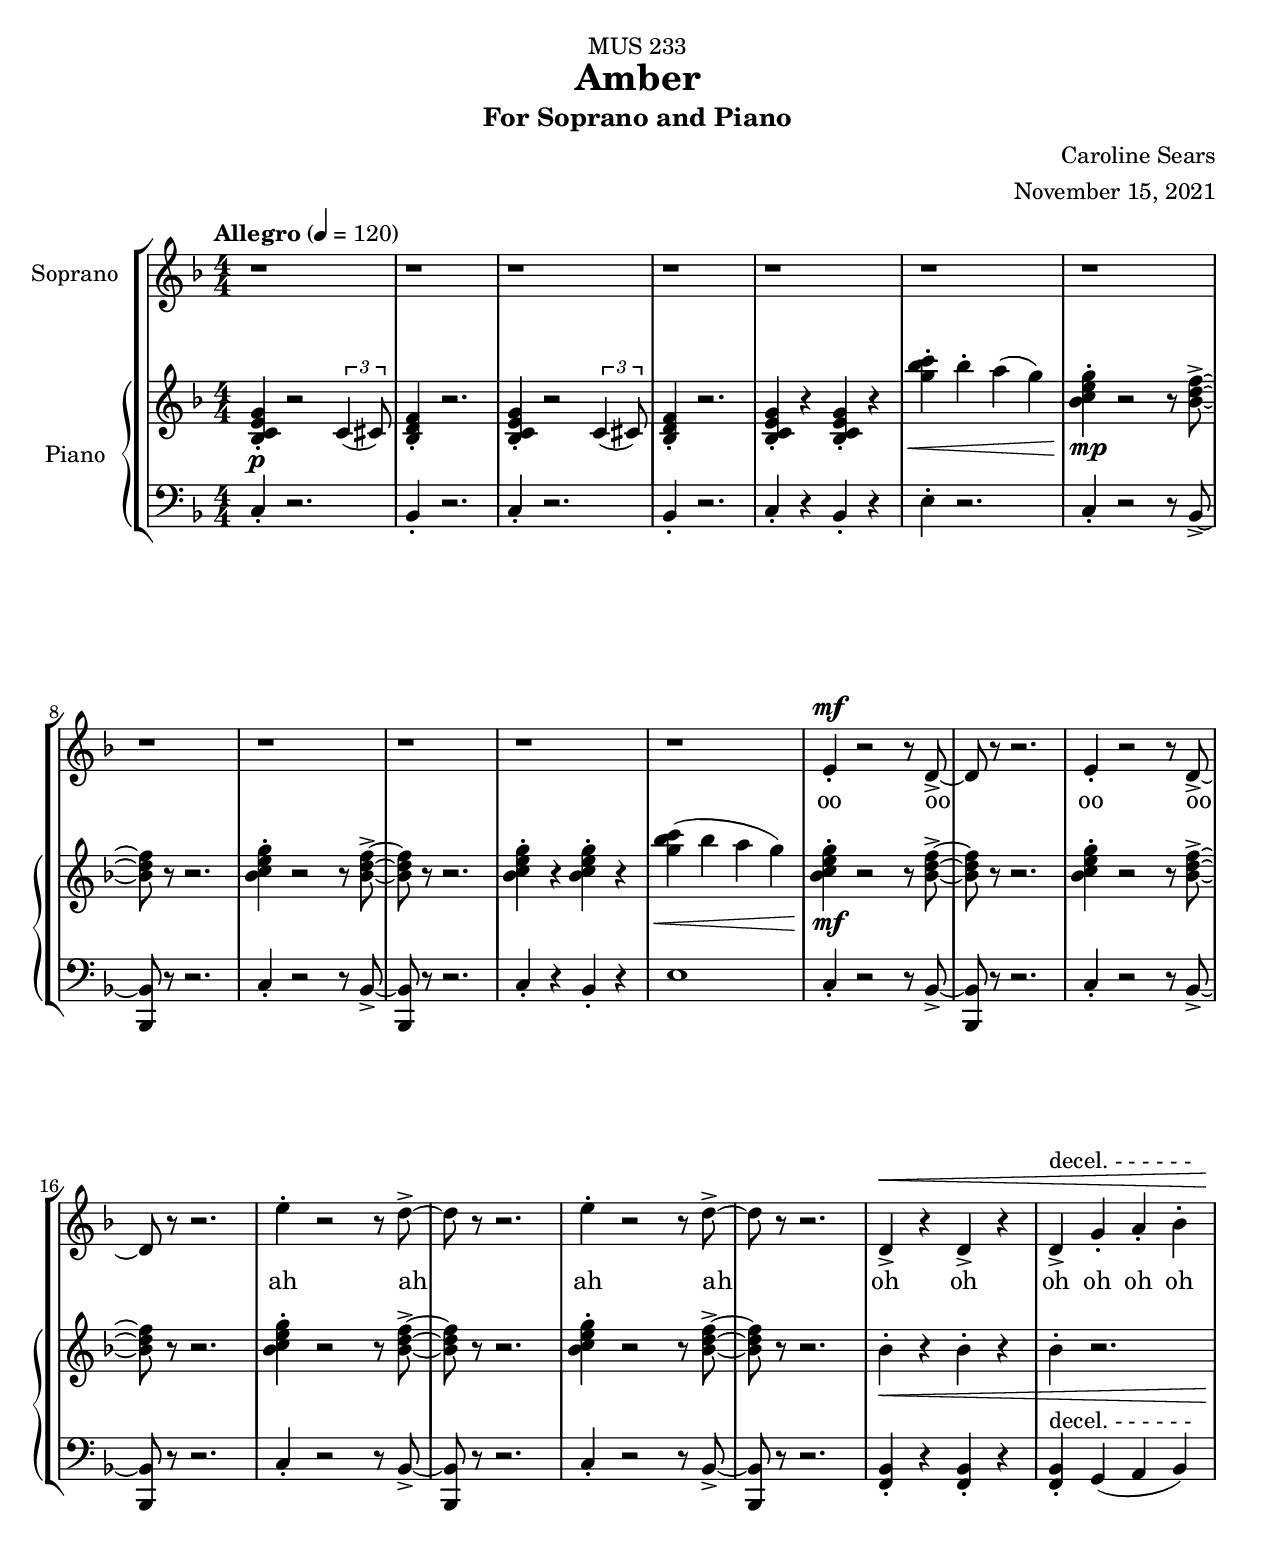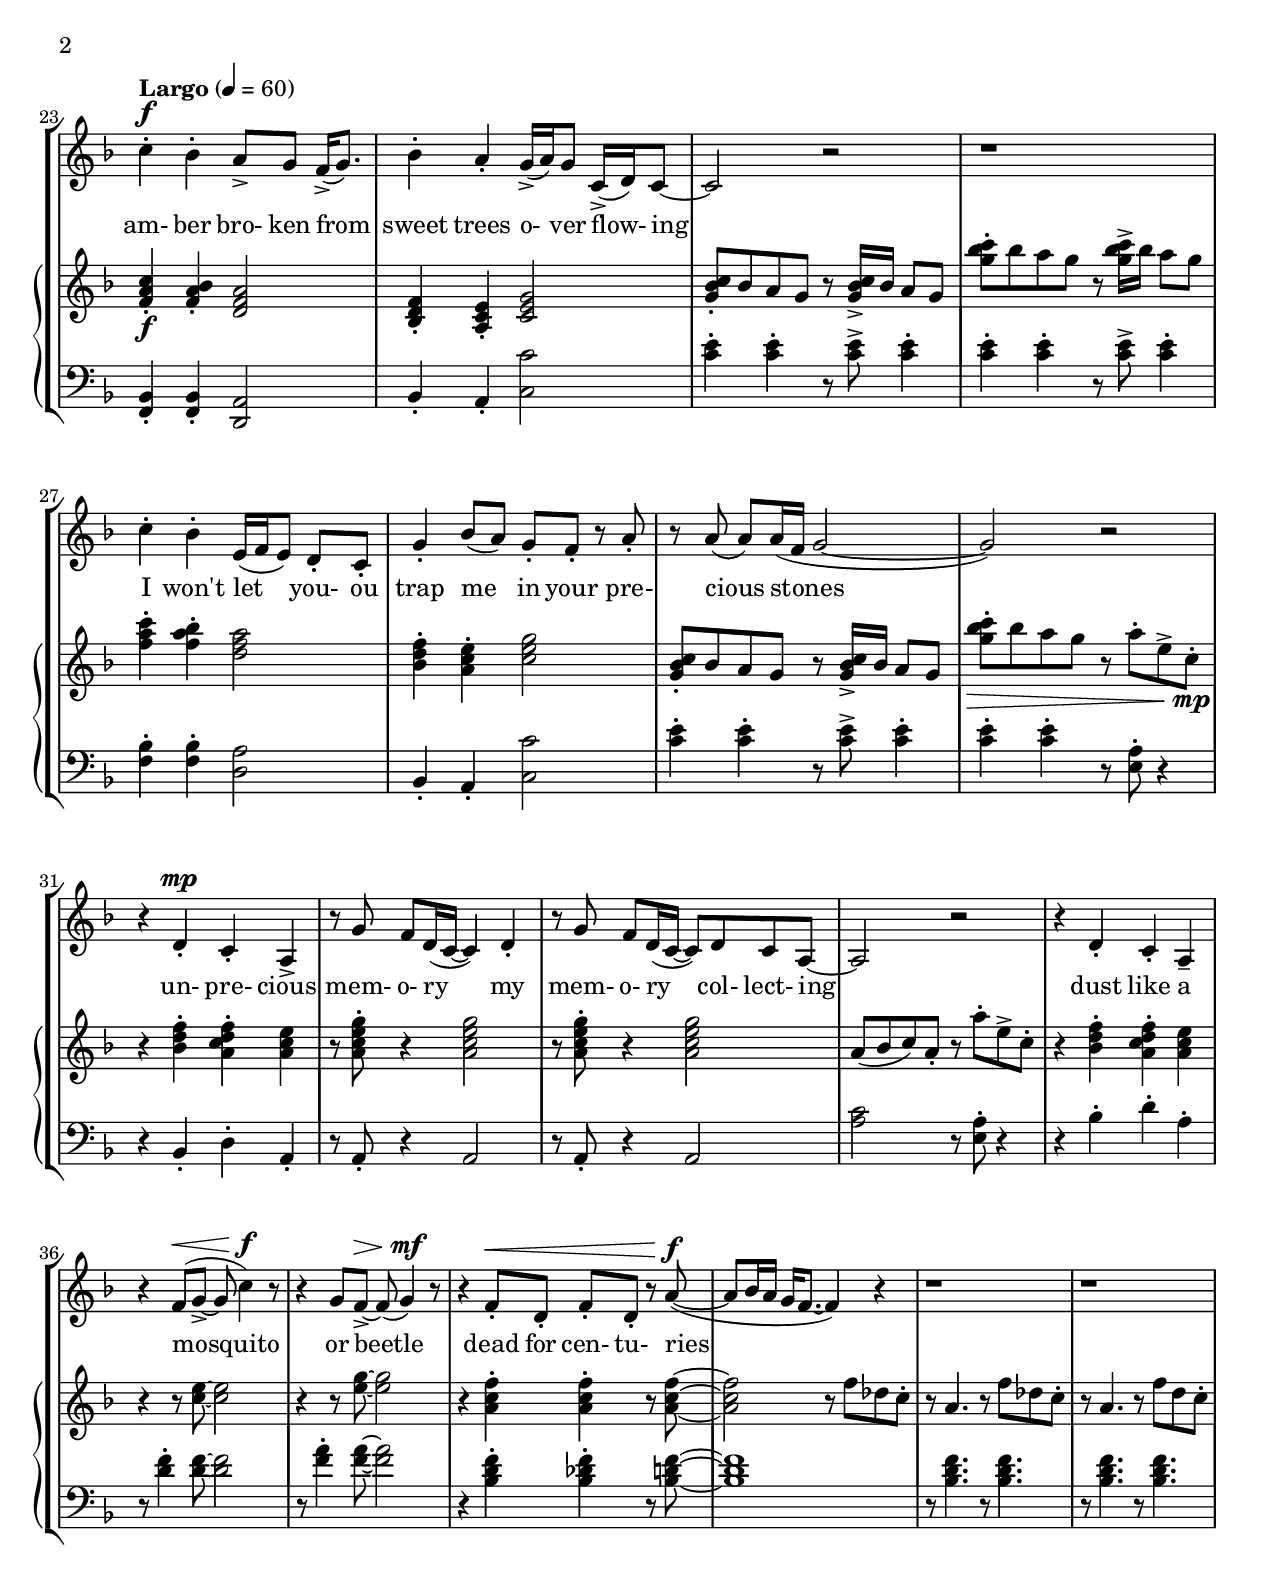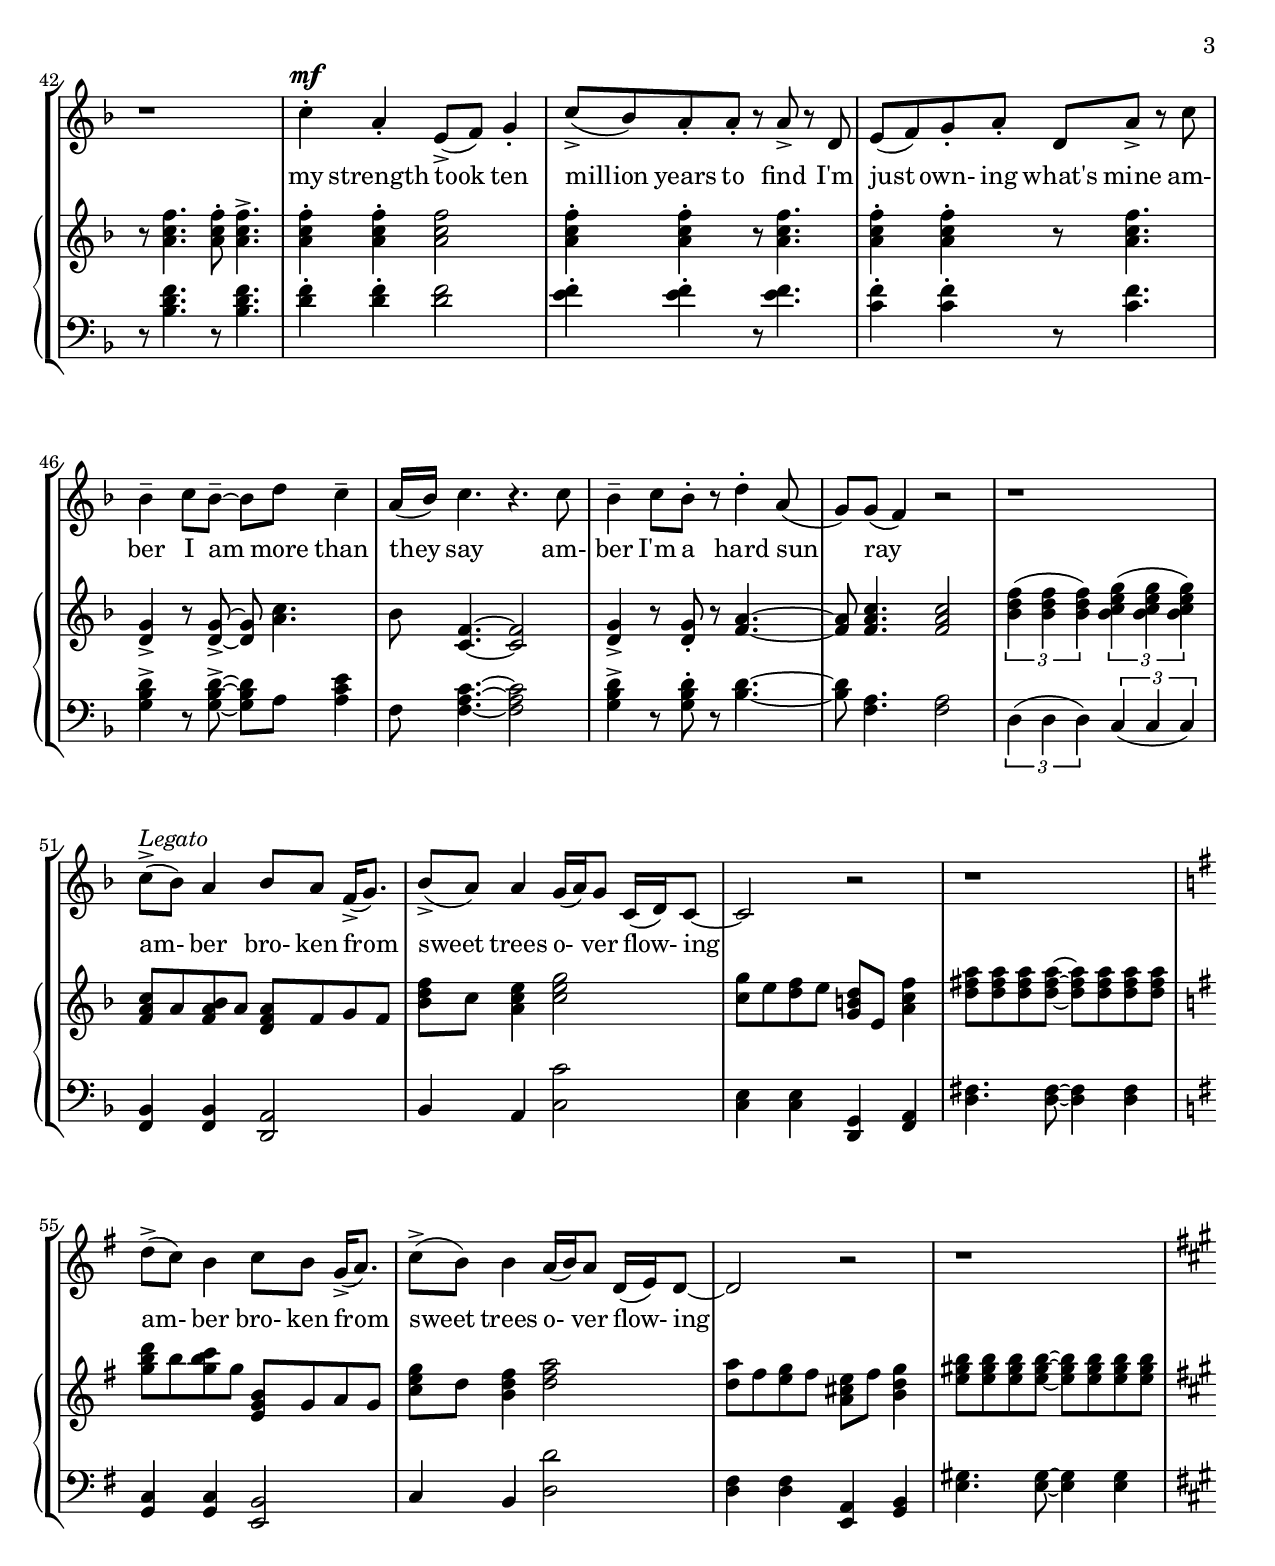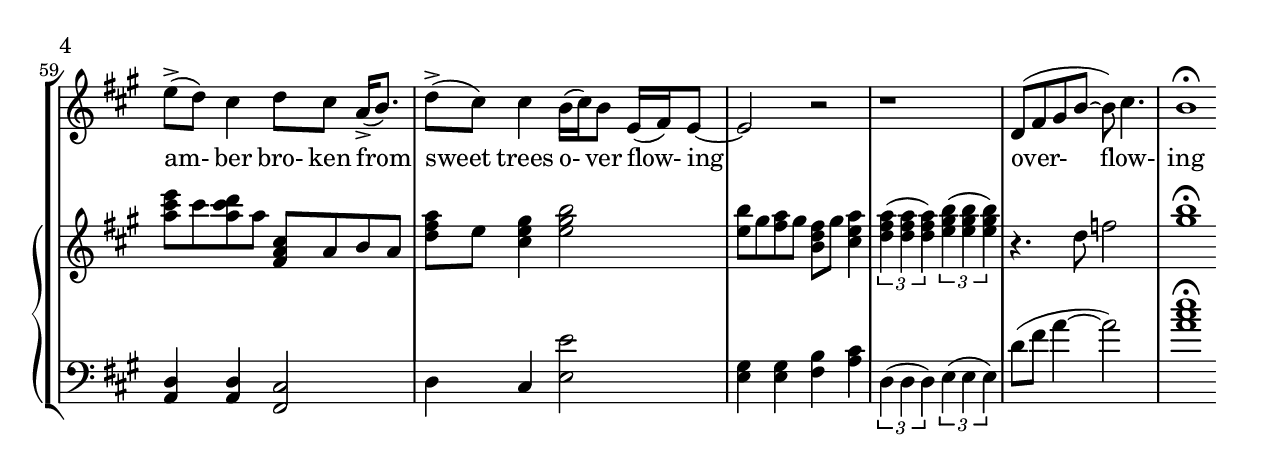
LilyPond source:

%%%%%%%%%%%%%%%%%%%% Header + Paper Dimensions %%%%%%%%%%%%%%%%%%%%
\header {
  title = "Amber"
    subtitle = "For Soprano and Piano"
    dedication = "MUS 233"
    composer = "Caroline Sears"
    arranger = "November 15, 2021"
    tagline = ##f

}
\paper {
  #(set-paper-size "ansi a")
  #(define top-margin (* 0.75 in))
}

%%%%%%%%%%%%%%%%%%%% Musical/Lyrical Content %%%%%%%%%%%%%%%%%%%%%%%%%%

%%%%% VOICE PART %%%%%%%%%%%
theNotes = \relative c'' {
    \set Staff.midiInstrument = "flute"
    \key f \major % C mixolydian
    \numericTimeSignature \time 4/4
    \tempo "Allegro" 4 = 120
    \dynamicUp

    %%Intro %%
    r1 | r1 |r1 | r1 | r1 | r1 | r1 | r1 | r1 | r1 | r1 | r1 |
    e,4\staccato\mf r2 r8 d8\accent~ |d8 r8 r2. |e4\staccato r2 r8 d8\accent~ |d8 r8 r2. 
    e'4\staccato r2 r8 d8\accent~ |d8 r8 r2. |e4\staccato r2 r8 d8\accent~ |d8 r8 r2. 
    d,4\accent\< r4 d4\accent r4| d4\accent^\markup{"decel. - - - - - -"}  g4\staccato a4\staccato bes\staccato |


    %% Verse 1 %%

    %bar 23%
    \tempo "Largo" 4 = 60
    c4\staccato\!\f bes4\staccato  a8\accent g8 f16\accent (g8.) | bes4\staccato  a\staccato g16\accent (a16) g8 c,16\accent (d16) c8~ |
    c2 r2 | r1 |
    %bar 27%
     c'4\staccato bes4\staccato  e,16 (f16 e8)  d8\staccato c8\staccato | g'4\staccato bes8 (a) g8\staccato f8\staccato r8 a8\staccato |
    r8 a8 (a) a16 (f16 g2~ | g2) r2 |
    %bar 31%
    r4 d4\mp\staccato c4\staccato a\accent |r8 g'8 f d16 (c16~c4) d4\staccato | r8 g8 f d16 (c16~c8) d8 c8 a~ |a2 r2 |
    %bar 35%
    r4 d4\staccato c4\staccato a4\tenuto | r4 f'8\< (g8\accent~g8 c4\!\f) r8 | r4 g8 f8\>\accent~f8 (g4\!\mf) r8 | r4 f8\staccato\< d\staccato f\staccato d\staccato r8 a'8\!\f(~a8 bes16  a16 
    g f8.~f4)  r4|
    %bar40
     r1 |r1| r1 |
     %bar 43
    c'4\staccato\mf a\staccato e8\accent (f8) g4\staccato | c8\accent (bes) a8\staccato a8\staccato r8 a\accent r8 d,8 |
    e8 (f) g8\staccato a8\staccato  d,8 a'8\accent r8 c8| bes4\tenuto c8 bes8\tenuto~bes8 d8 c4\tenuto| a16 (bes) c4. r4. c8|
    %bar 48
    bes4\tenuto c8 bes8\staccato r8 d4\staccato a8 (g8) g8 (f4) r2 | r1 |
    %bar 50
    c'8\accent^\markup{\italic{"Legato"}} (bes8)  a4 bes8 a8 f16\accent (g8.) | bes8\accent (a8) a4 g16 (a16) g8 c,16 (d16) c8~ |
    c2 r2 | r1 |
    %bar 54
    \key g \major
    d'8\accent (c8)  b4 c8 b8 g16\accent (a8.) | c8\accent (b8) b4 a16 (b16) a8 d,16 (e16) d8~ |
    d2 r2 | r1 |
    \key a \major
    %bar 58
    e'8\accent (d8)  cis4 d8 cis8 a16\accent (b8.) | d8\accent (cis8) cis4 b16 (cis16) b8 e,16 (fis16) e8~ |
    e2 r2 | r1 |
    %bar 62
    d8 (fis gis b~b8) cis4.|b1\fermata \bar ".|"


    
  }

theWords =  \lyricmode {
      %% Intro %%%
      oo oo oo oo
      ah ah ah ah
      oh oh oh oh oh oh
      %% Verse 1%%%
      am- ber bro- ken from
      sweet trees o- ver flow- ing
      I won't let you- _ou  trap me
      in your pre- cious stones_
      un- pre- cious mem- o- ry my
      mem- o- ry col- lect- ing
      dust like a mosquito or beetle
      dead for cen- tu- ries
      my strength took ten million
      years to find
      I'm just own- ing what's mine
      am- ber I am more than they say
      am- ber I'm a hard sun ray 

      am- ber bro- ken from
      sweet trees o- ver flow- ing

      am- ber bro- ken from
      sweet trees o- ver flow- ing

      am- ber bro- ken from
      sweet trees o- ver flow- ing

      over- flow- ing



  }

%%%%%% PIANO PART %%%%%%%%%%
righthand =\relative c' {
    \key f \major
    \numericTimeSignature \time 4/4

    %%%%%%%% INTRO %%%%%%%%
    \tempo "Allegro" 4 = 120
    <bes c e g>4\staccato\p r2 \tuplet 3/2 {c4 (cis8)} | <bes d f>4\staccato r2.|
    <bes c e g>4\staccato r2 \tuplet 3/2 {c4 (cis8)} | <bes d f>4\staccato r2.|
    <bes c e g>4\staccato r4 <bes c e g>4\staccato r4|
    <g'' bes c>4\staccato\< bes\staccato a (g) |
    <bes, c e g>4\staccato\!\mp r2 r8 <bes d f>8\accent~|<bes d f>8 r8 r2. |
    <bes c e g>4\staccato r2 r8 <bes d f>8\accent~|<bes d f>8 r8 r2. |
    <bes c e g>4\staccato r4 <bes c e g>4\staccato r4|
    <g' bes c>4\< (bes a g) |
    <bes, c e g>4\!\mf\staccato r2 r8 <bes d f>8\accent~|<bes d f>8 r8 r2. |
    <bes c e g>4\staccato r2 r8 <bes d f>8\accent~|<bes d f>8 r8 r2. |
    <bes c e g>4\staccato r2 r8 <bes d f>8\accent~|<bes d f>8 r8 r2. |
    <bes c e g>4\staccato r2 r8 <bes d f>8\accent~|<bes d f>8 r8 r2. |
    bes4\staccato\< r4 bes4\staccato r4 | bes4\staccato r2. | 
    

    
    %%%% VERSE 1 %%%%%%%%
    \tempo "Largo" 4 = 60

    %bar 23%
    <f a c>4\staccato\!\f <f a bes>\staccato <d f a>2 | <bes d f>4\staccato <a c e>4\staccato  <c e g>2 |
    <g' bes c>8\staccato  bes  a g r8 <g bes c>16\accent bes16 a8 g |<g' bes c>8\staccato  bes  a g r8 <g bes c>16\accent bes16 a8 g |
    %bar 27%
    <f a c>4\staccato <f a bes>\staccato <d f a>2 | <bes d f>4\staccato <a c e>4\staccato  <c e g>2 |
    <g bes c>8\staccato  bes  a g r8 <g bes c>16\accent bes16 a8 g | <g' bes c>8\>\staccato  bes  a g r8 a\staccato e\accent c\!\mp\staccato |
    %bar 31%
    r4 <bes d f>4\staccato <a c d f>4\staccato <a c e> | r8 <a c e g>\staccato r4 <a c e g>2 |  r8 <a c e g>\staccato r4 <a c e g>2 | 
    %bar 34%
    a8 (bes c) a\staccato r8 a'\staccato e\accent c\staccato |r4 <bes d f>4\staccato <a c d f>4\staccato <a c e> |
    r4 r8 <c e>8~<c e>2 | r4 r8 <e g>8~<e g>2 | r4 <a, c f>4\staccato <a c f>4\staccato r8 <a c f>8~| <a c f>2 r8 f'8 des c\staccato|
    %bar 40
    r8 a4. r8 f'8 des c\staccato | r8 a4. r8 f'8 d c\staccato | r8 <a c f>4. <a c f>8\staccato <a c f>4.\accent  |
    <a c f>4\staccato <a c f>4\staccato <a c f>2 |<a c f>4\staccato <a c f>4\staccato r8<a c f>4.| 
    %bar45
    <a c f>4\staccato <a c f>4\staccato r8<a c f>4.| <g d>4\accent r8 <g d>\accent~<g d>8 <a c>4. |
    bes8 <f c>4.~<f c>2 |<g d>4\accent r8 <g d>\staccato r8 <f a>4.~| <f a>8 <f a c>4. <f a c>2 |
    %bar 50
    \tuplet 3/2 {<bes d f>4 (<bes d f>4 <bes d f>4)} \tuplet 3/2 { <bes c e g>4 (<bes c e g>4 <bes c e g>4)} |
    %bar 51
    <f a c>8 a8 <f a bes>8 a8 <d, f a>8 f8 g8 f | <bes d f>8 c8 <a c e>4 <c e g>2 |
    <c g'>8 e8 <d f>8 e8 <g, b d > e8 <a c f>4 | <d fis a>8 <d fis a>8 <d fis a>8 <d fis a>8~<d fis a>8 <d fis a>8 <d fis a>8 <d fis a>8 |
    %bar 55
    \key g \major
    <g b d>8 b8 <g b c>8 g8 <e, g b>8 g8 a8 g | <c e g>8 d8 <b d fis>4 <d fis a>2 |
    <d a'>8 fis8 <e g>8 fis8 <a, cis e > fis'8 <b, d g>4 | <e gis b>8 <e gis b>8 <e gis b>8 <e gis b>8~<e gis b>8<e gis b>8 <e gis b>8 <e gis b>8|

    \key a \major 
    <a cis e>8 cis8 <a cis d>8 a8 <fis, a cis>8 a8 b8 a | <d fis a>8 e8 <cis e gis>4 <e gis b>2 |
    <e b'>8 gis8 <fis a>8 gis8 <b, d fis > gis'8 <cis, e a>4 |\tuplet 3/2 {<d fis a>4 (<d fis a>4 <d fis a>4)} \tuplet 3/2 { <e gis b>4 (<e gis b>4 <e gis b>4)} |
    r4. d8 f2 | <gis b>1\fermata \bar ".|"
    



  }

lefthand = \relative c {
    \key f \major
    \numericTimeSignature \time 4/4
    \clef "bass"

    %%%%%%%% INTRO %%%%%%%%
    \tempo "Allegro" 4 = 120
    c4\staccato r2.|bes4\staccato r2. |
    c4\staccato r2.|bes4\staccato r2. |
    c4\staccato r4 bes4\staccato r4|
    e4\staccato r2.|
    c4\staccato r2 r8 bes8~\accent|<bes bes,>8 r8 r2. |
    c4\staccato r2 r8 bes8~\accent|<bes bes,>8 r8 r2. |
    c4\staccato r4 bes4\staccato r4|
    e1|
    c4\staccato r2 r8 bes8~\accent|<bes bes,>8 r8 r2. |
    c4\staccato r2 r8 bes8~\accent|<bes bes,>8 r8 r2. |
    c4\staccato r2 r8 bes8~\accent|<bes bes,>8 r8 r2. |
    c4\staccato r2 r8 bes8~\accent|<bes bes,>8 r8 r2. |
    <bes f>4\staccato r4 <bes f>4\staccato r4 |
    <bes f>4\staccato^\markup{"decel. - - - - - -"} g4 (a bes) |

    %%%%% VERSE 1 %%%%%%%%%%
    \tempo "Largo" 4 = 60

    %bar 23%
    <f bes>4\staccato <f bes>4\staccato <d a'>2 | bes'4\staccato a4\staccato <c c'>2| 
    <c' e>4\staccato <c e>\staccato r8 <c e>\accent <c e>4\staccato  |
    <c e>4\staccato <c e>\staccato r8 <c e>\accent <c e>4\staccato |
     %bar 27%
     <f, bes>4\staccato <f bes>4\staccato <d a'>2 | bes4\staccato a4\staccato <c c'>2|
     <c' e>4\staccato <c e>\staccato r8 <c e>\accent <c e>4\staccato  |
     <c e>4\staccato <c e>\staccato r8 <a e>8\staccato r4 |
     %bar 31%
      r4 bes,4\staccato d\staccato a\staccato | r8 a8\staccato r4 a2 |r8 a8\staccato r4 a2 |
      %bar 34%
      <a' c>\2 r8 <a e>8\staccato r4 | r4 bes4\staccato d\staccato a\staccato |
      r8 <d f>4\staccato <d f>8~ <d f>2 | r8 <f a>4\staccato <f a>8~<f a>2 |
      %bar 38
      r4 <bes, d f>4\staccato <bes des f>4\staccato r8 <bes d f>8~|
      <bes d f>1 | r8 <bes d f>4. r8 <bes d f>4. |  r8 <bes d f>4. r8 <bes d f>4. |r8 <bes d f>4. r8 <bes d f>4. |
      %bar 43
      <d f>4\staccato <d f>\staccato <d f>2 | <e f>4\staccato <e f>\staccato r8 <e f>4.|
      <c f>4\staccato <c f>4\staccato r8 <c f>4. |
      %bar 46
      <g bes d>4\accent r8 <g bes d>8\accent~<g bes d>8 a8 <a c e>4 | f8 <f a c>4.~<f a c>2 | <g bes d>4\accent r8 <g bes d>8\staccato r8 <bes d >4.~|
      <bes d >8 <f a>4. <f a>2 |
      %bar 50
      \tuplet 3/2 {d4 (d d)} \tuplet 3/2 {c4 (c4 c)} |
      %bar 51
      <f, bes>4  < f bes>4 <d a' >2 | bes'4 a4 <c c'>2 |
      <c e>4 <c e>4 <g d>4 <a f>4| <d fis>4. <d fis>8~<d fis>4 <d fis> |
      %bar 55
      \key g \major
      <g, c>4  < g c>4 <e b' >2 | c'4 b4 <d d'>2 |
      <d fis>4 <d fis>4 <a e>4 <b g>4| <e gis>4. <e gis>8~<e gis>4 <e gis> |
      %bar 59
      \key a \major
      <a, d>4  < a d>4 <fis cis' >2 | d'4 cis4 <e e'>2 |
      <e gis>4 <e gis>4 <fis b>4 <a cis>4|\tuplet 3/2 {d,4 (d d)} \tuplet 3/2 {e4 (e4 e)}  |
      d'8 ( fis a4~a2 ) | <a cis e>1\fermata \bar ".|"
    
  }

%%%%%%%%%%%%%%%%%%%%%%% Score Setup %%%%%%%%%%%%%%%%%%%%%%%%%%%%%%%%%%%
\score {
\new StaffGroup <<
  \new Staff \with {instrumentName = "Soprano" 
    %shortInstrumentName = #"Sop. "
    }
  \new Voice = vocals \theNotes
  \new Lyrics \lyricsto vocals \theWords
  

  \new PianoStaff \with { instrumentName = "Piano" 
    %shortInstrumentName = #"Pno. "
    }
  <<
    \new Staff = "upper" \righthand
    \new Staff = "lower" \lefthand
  >>
>>

  \layout {}
  \midi {}
}